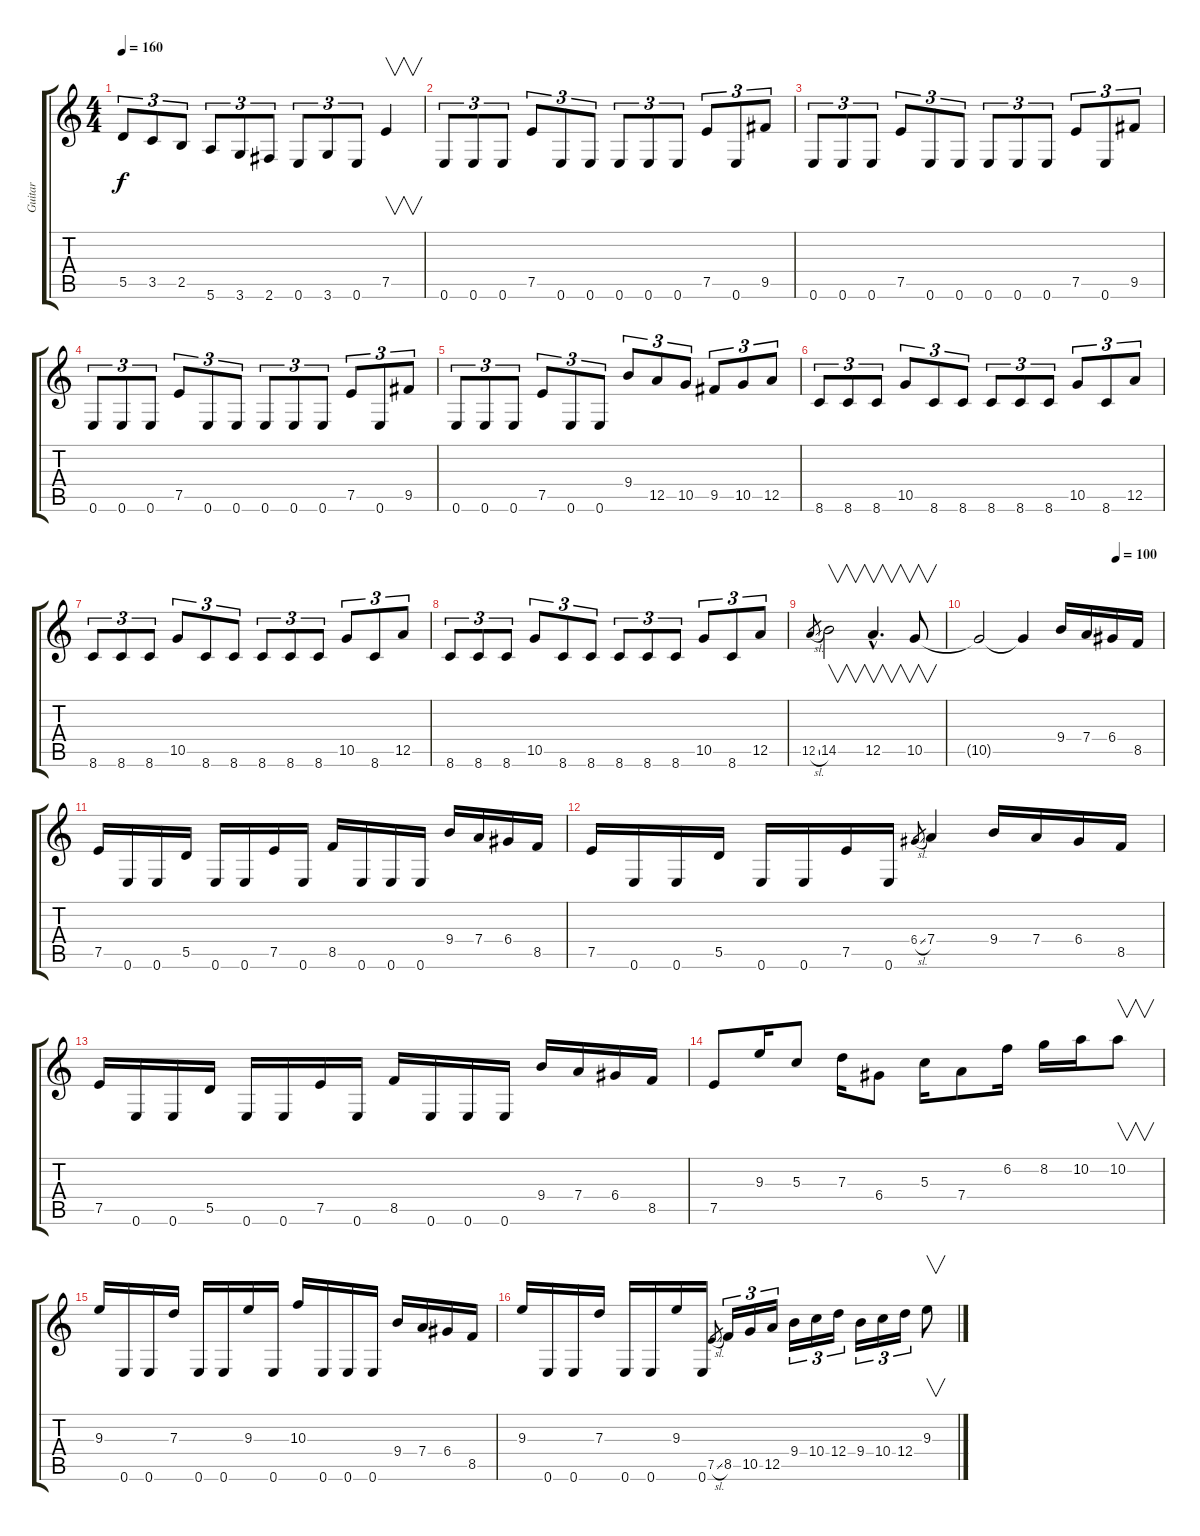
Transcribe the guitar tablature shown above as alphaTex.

\track ("Guitar" "Guitar") {instrument distortionguitar}
\staff {score tabs}
\tuning (E4 B3 G3 D3 A2 E2) {hide}
\ts (4 4)
\tempo 160
\clef g2
\ks c
5.5.8{tu (3 2) dy f} 3.5.8{tu (3 2)} 2.5.8{tu (3 2)} 5.6.8{tu (3 2)} 3.6.8{tu (3 2)} 2.6.8{tu (3 2)} 0.6.8{tu (3 2)} 3.6.8{tu (3 2)} 0.6.8{tu (3 2)} 7.5.4{v} |
0.6.8{tu (3 2)} 0.6.8{tu (3 2)} 0.6.8{tu (3 2)} 7.5.8{tu (3 2)} 0.6.8{tu (3 2)} 0.6.8{tu (3 2)} 0.6.8{tu (3 2)} 0.6.8{tu (3 2)} 0.6.8{tu (3 2)} 7.5.8{tu (3 2)} 0.6.8{tu (3 2)} 9.5.8{tu (3 2)} |
0.6.8{tu (3 2)} 0.6.8{tu (3 2)} 0.6.8{tu (3 2)} 7.5.8{tu (3 2)} 0.6.8{tu (3 2)} 0.6.8{tu (3 2)} 0.6.8{tu (3 2)} 0.6.8{tu (3 2)} 0.6.8{tu (3 2)} 7.5.8{tu (3 2)} 0.6.8{tu (3 2)} 9.5.8{tu (3 2)} |
0.6.8{tu (3 2)} 0.6.8{tu (3 2)} 0.6.8{tu (3 2)} 7.5.8{tu (3 2)} 0.6.8{tu (3 2)} 0.6.8{tu (3 2)} 0.6.8{tu (3 2)} 0.6.8{tu (3 2)} 0.6.8{tu (3 2)} 7.5.8{tu (3 2)} 0.6.8{tu (3 2)} 9.5.8{tu (3 2)} |
0.6.8{tu (3 2)} 0.6.8{tu (3 2)} 0.6.8{tu (3 2)} 7.5.8{tu (3 2)} 0.6.8{tu (3 2)} 0.6.8{tu (3 2)} 9.4.8{tu (3 2)} 12.5.8{tu (3 2)} 10.5.8{tu (3 2)} 9.5.8{tu (3 2)} 10.5.8{tu (3 2)} 12.5.8{tu (3 2)} |
8.6.8{tu (3 2)} 8.6.8{tu (3 2)} 8.6.8{tu (3 2)} 10.5.8{tu (3 2)} 8.6.8{tu (3 2)} 8.6.8{tu (3 2)} 8.6.8{tu (3 2)} 8.6.8{tu (3 2)} 8.6.8{tu (3 2)} 10.5.8{tu (3 2)} 8.6.8{tu (3 2)} 12.5.8{tu (3 2)} |
8.6.8{tu (3 2)} 8.6.8{tu (3 2)} 8.6.8{tu (3 2)} 10.5.8{tu (3 2)} 8.6.8{tu (3 2)} 8.6.8{tu (3 2)} 8.6.8{tu (3 2)} 8.6.8{tu (3 2)} 8.6.8{tu (3 2)} 10.5.8{tu (3 2)} 8.6.8{tu (3 2)} 12.5.8{tu (3 2)} |
8.6.8{tu (3 2)} 8.6.8{tu (3 2)} 8.6.8{tu (3 2)} 10.5.8{tu (3 2)} 8.6.8{tu (3 2)} 8.6.8{tu (3 2)} 8.6.8{tu (3 2)} 8.6.8{tu (3 2)} 8.6.8{tu (3 2)} 10.5.8{tu (3 2)} 8.6.8{tu (3 2)} 12.5.8{tu (3 2)} |
12.5{sl}.8{gr} 14.5.2{v} 12.5{hac}.4{v d} 10.5.8{v} |
\tempo (100 0.75)
10.5{t}.2 10.5{t}.4 9.4.16 7.4.16 6.4.16 8.5.16 |
7.5.16 0.6.16 0.6.16 5.5.16 0.6.16 0.6.16 7.5.16 0.6.16 8.5.16 0.6.16 0.6.16 0.6.16 9.4.16 7.4.16 6.4.16 8.5.16 |
7.5.16 0.6.16 0.6.16 5.5.16 0.6.16 0.6.16 7.5.16 0.6.16 6.4{sl}.8{gr} 7.4.4 9.4.16 7.4.16 6.4.16 8.5.16 |
7.5.16 0.6.16 0.6.16 5.5.16 0.6.16 0.6.16 7.5.16 0.6.16 8.5.16 0.6.16 0.6.16 0.6.16 9.4.16 7.4.16 6.4.16 8.5.16 |
7.5.8 9.3.16 5.3.8 7.3.16 6.4.8 5.3.16 7.4.8 6.2.16 8.2.16 10.2.16 10.2.8{v} |
9.3.16 0.6.16 0.6.16 7.3.16 0.6.16 0.6.16 9.3.16 0.6.16 10.3.16 0.6.16 0.6.16 0.6.16 9.4.16 7.4.16 6.4.16 8.5.16 |
9.3.16 0.6.16 0.6.16 7.3.16 0.6.16 0.6.16 9.3.16 0.6.16 7.5{sl}.8{gr} 8.5.16{tu (3 2)} 10.5.16{tu (3 2)} 12.5.16{tu (3 2)} 9.4.16{tu (3 2)} 10.4.16{tu (3 2)} 12.4.16{tu (3 2)} 9.4.16{tu (3 2)} 10.4.16{tu (3 2)} 12.4.16{tu (3 2)} 9.3.8{v}
